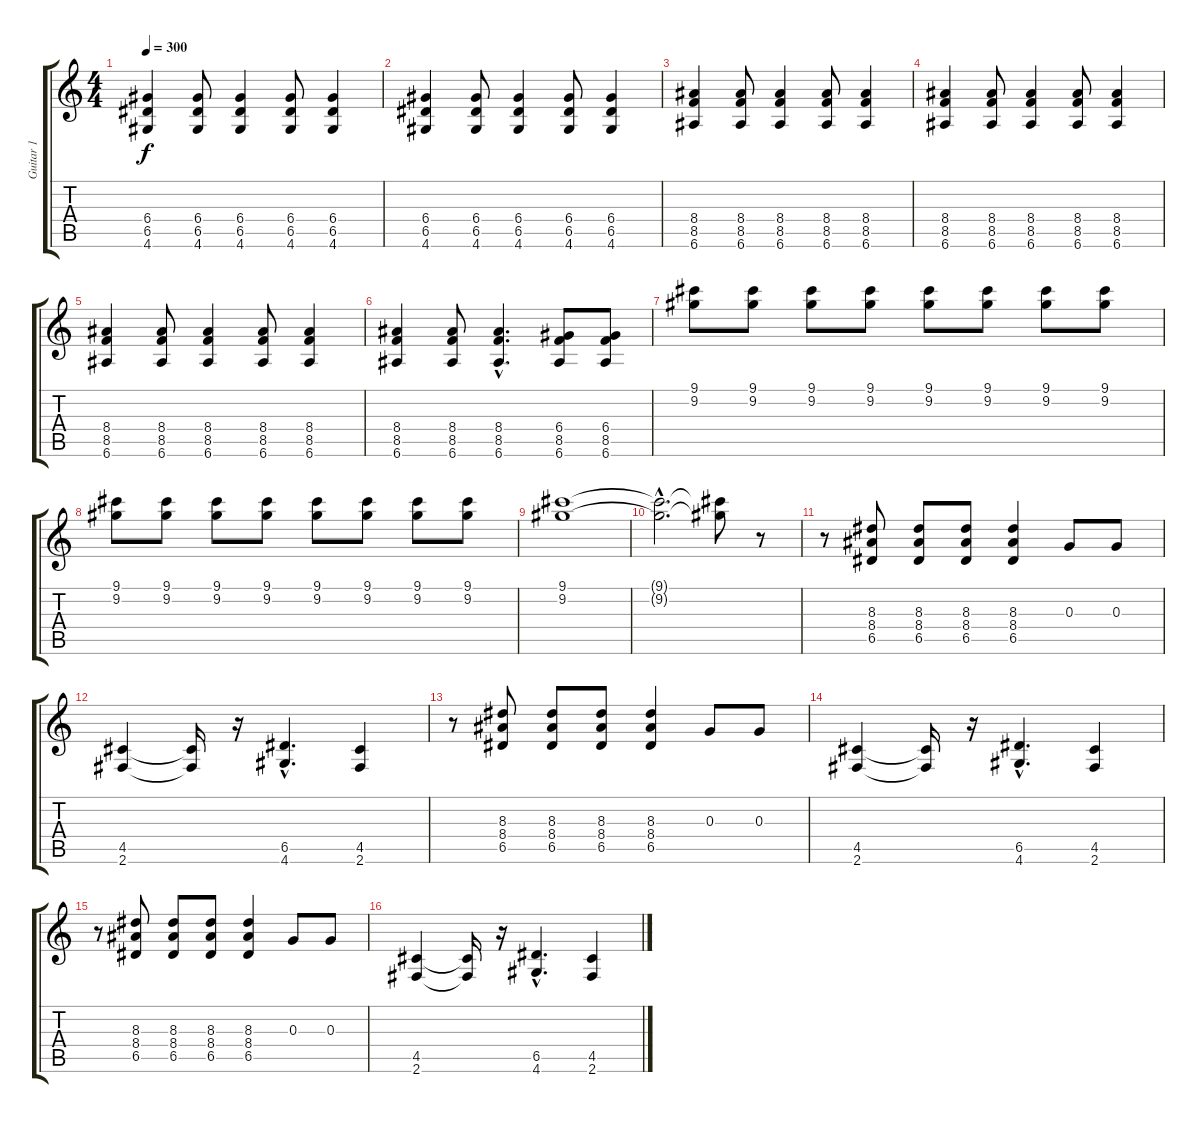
\track ("Guitar 1" "Guitar 1") {instrument distortionguitar}
\staff {score tabs}
\tuning (E4 B3 G3 D3 A2 E2) {hide}
\ts (4 4)
\tempo 300
\clef g2
\ks c
(6.4 6.5 4.6).4{dy f} (6.4 6.5 4.6).8 (6.4 6.5 4.6).4 (6.4 6.5 4.6).8 (6.4 6.5 4.6).4 |
(6.4 6.5 4.6).4 (6.4 6.5 4.6).8 (6.4 6.5 4.6).4 (6.4 6.5 4.6).8 (6.4 6.5 4.6).4 |
(8.4 8.5 6.6).4 (8.4 8.5 6.6).8 (8.4 8.5 6.6).4 (8.4 8.5 6.6).8 (8.4 8.5 6.6).4 |
(8.4 8.5 6.6).4 (8.4 8.5 6.6).8 (8.4 8.5 6.6).4 (8.4 8.5 6.6).8 (8.4 8.5 6.6).4 |
(8.4 8.5 6.6).4 (8.4 8.5 6.6).8 (8.4 8.5 6.6).4 (8.4 8.5 6.6).8 (8.4 8.5 6.6).4 |
(8.4 8.5 6.6).4 (8.4 8.5 6.6).8 (8.4{hac} 8.5{hac} 6.6{hac}).4{d} (6.4 8.5 6.6).8 (6.4 8.5 6.6).8 |
(9.1 9.2).8 (9.1 9.2).8 (9.1 9.2).8 (9.1 9.2).8 (9.1 9.2).8 (9.1 9.2).8 (9.1 9.2).8 (9.1 9.2).8 |
(9.1 9.2).8 (9.1 9.2).8 (9.1 9.2).8 (9.1 9.2).8 (9.1 9.2).8 (9.1 9.2).8 (9.1 9.2).8 (9.1 9.2).8 |
(9.1 9.2).1 |
(9.1{hac t} 9.2{hac t}).2{d} (9.1{t} 9.2{t}).8 r.8 |
r.8 (8.3 8.4 6.5).8 (8.3 8.4 6.5).8 (8.3 8.4 6.5).8 (8.3 8.4 6.5).4 0.3.8 0.3.8 |
(4.5 2.6).4 (4.5{t} 2.6{t}).16 r.16 (6.5{hac} 4.6{hac}).4{d} (4.5 2.6).4 |
r.8 (8.3 8.4 6.5).8 (8.3 8.4 6.5).8 (8.3 8.4 6.5).8 (8.3 8.4 6.5).4 0.3.8 0.3.8 |
(4.5 2.6).4 (4.5{t} 2.6{t}).16 r.16 (6.5{hac} 4.6{hac}).4{d} (4.5 2.6).4 |
r.8 (8.3 8.4 6.5).8 (8.3 8.4 6.5).8 (8.3 8.4 6.5).8 (8.3 8.4 6.5).4 0.3.8 0.3.8 |
(4.5 2.6).4 (4.5{t} 2.6{t}).16 r.16 (6.5{hac} 4.6{hac}).4{d} (4.5 2.6).4
